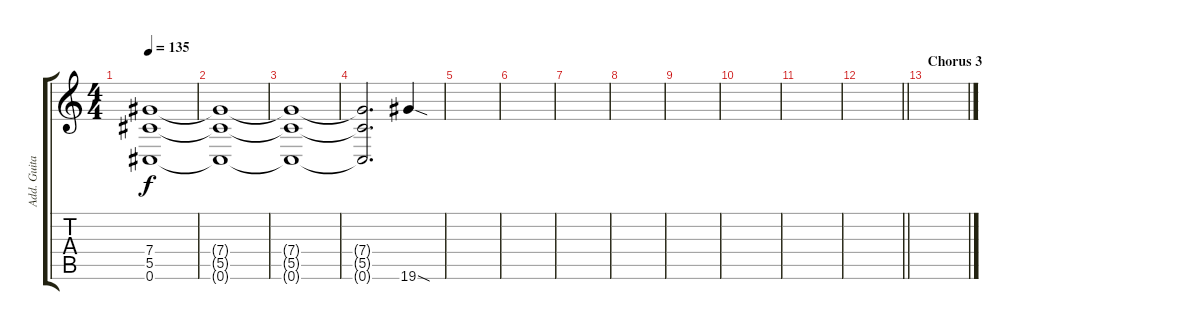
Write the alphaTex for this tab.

\track ("Add. Guitar 2" "Add. Guita") {instrument overdrivenguitar}
\staff {score tabs}
\tuning (Eb4 Bb3 Gb3 Db3 Ab2 Db2) {hide}
\ts (4 4)
\tempo 135
\clef g2
\ks c
(7.4 5.5 0.6).1{dy f} |
(7.4{t} 5.5{t} 0.6{t}).1 |
(7.4{t} 5.5{t} 0.6{t}).1 |
(7.4{t} 5.5{t} 0.6{t}).2{d} 19.6{sod}.4 |
|
|
|
|
|
|
|
\barLineRight lightlight
|
\section ("" "Chorus 3")
